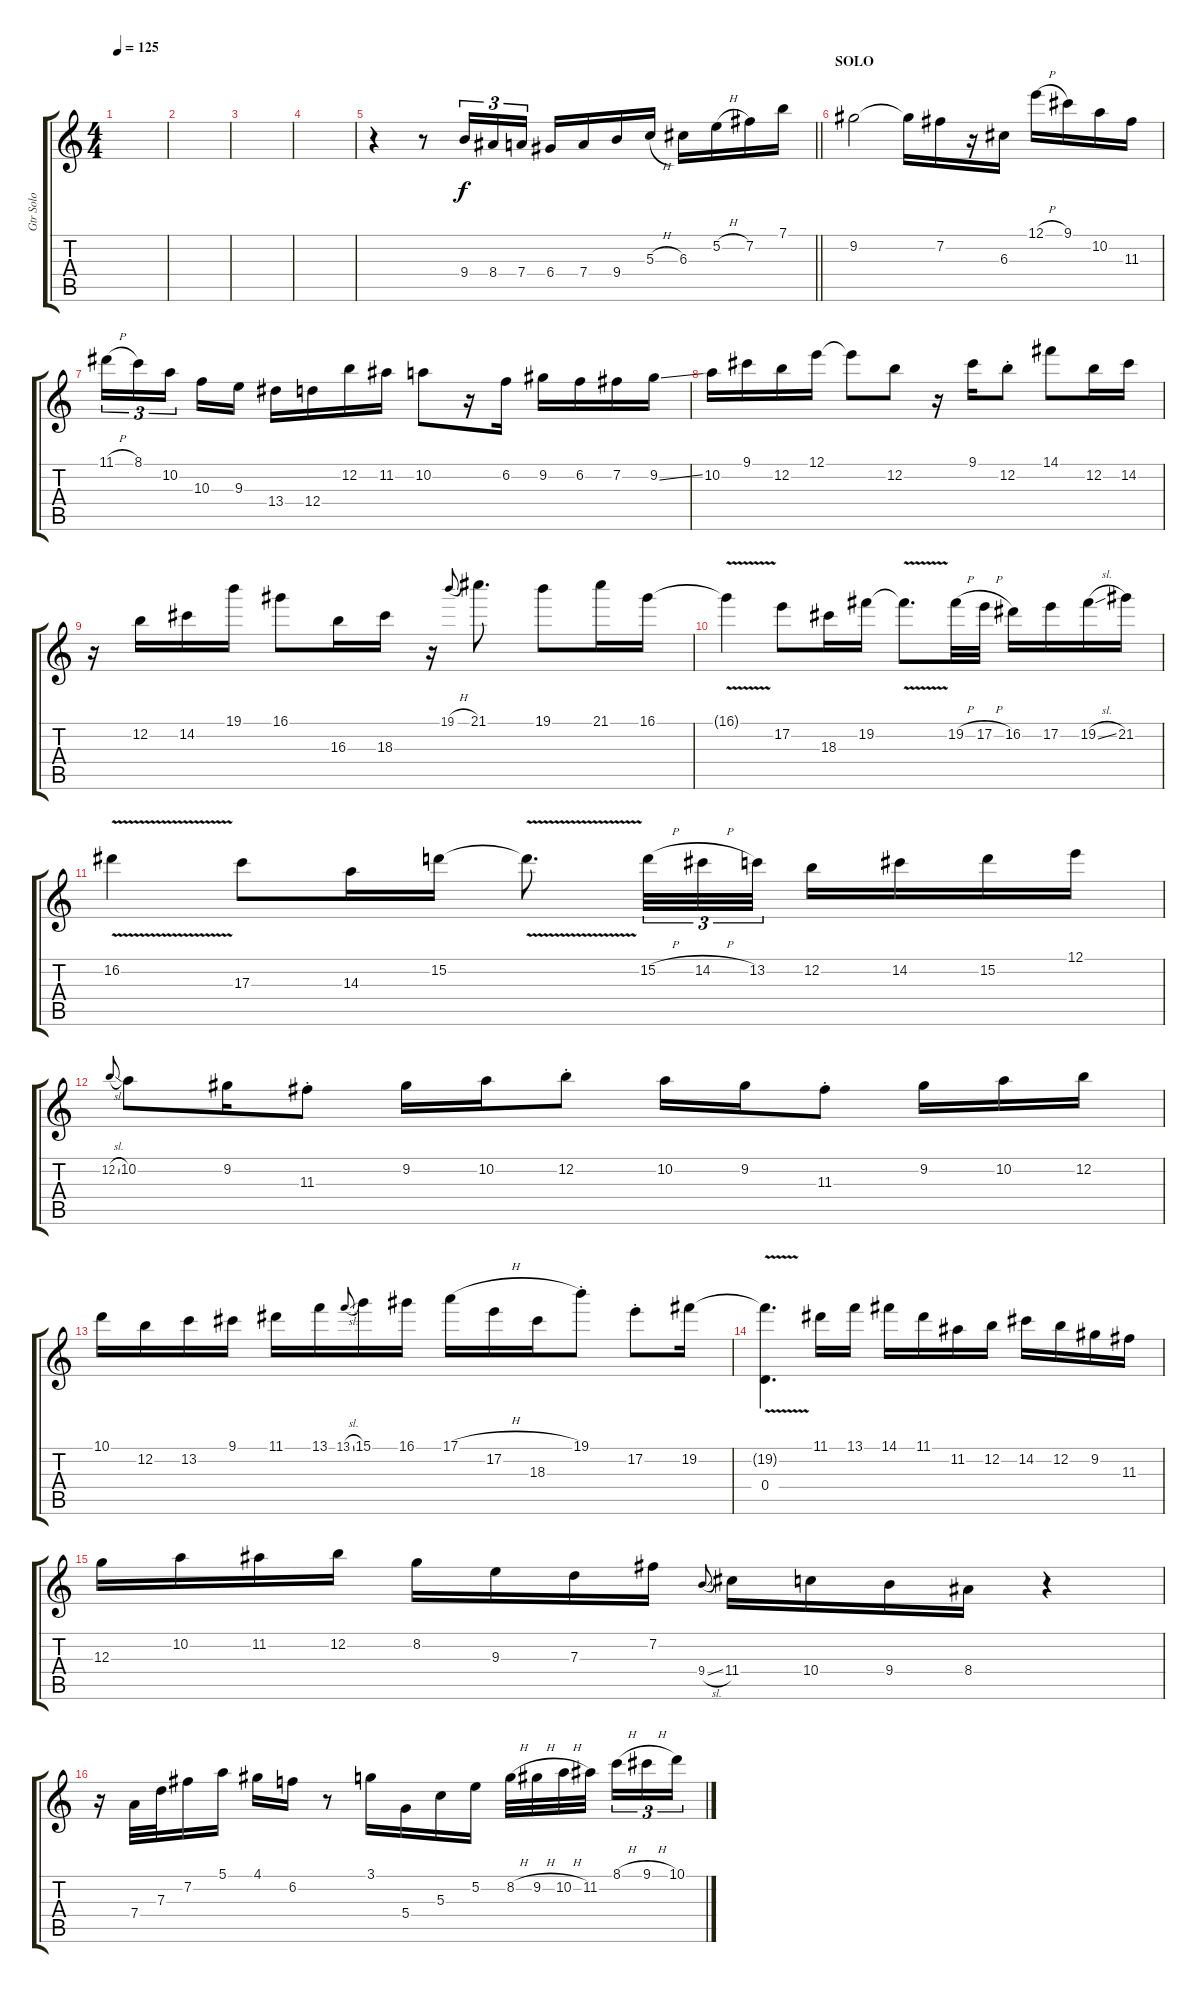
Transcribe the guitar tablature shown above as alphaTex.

\track ("Gtr Solo" "Gtr Solo") {instrument overdrivenguitar}
\staff {score tabs}
\tuning (E4 B3 G3 D3 A2 E2) {hide}
\ts (4 4)
\tempo 125
\clef g2
\ks c
|
|
|
|
\barLineRight lightlight
r.4{txt ""} r.8 9.4.16{tu (3 2)} 8.4.16{tu (3 2)} 7.4.16{tu (3 2)} 6.4.16 7.4.16 9.4.16 5.3{h}.16 6.3.16 5.2{h}.16 7.2.16 7.1.16 |
\section ("" "SOLO")
9.2.2 9.2{t}.16 7.2.16 r.16 6.3.16 12.1{h}.16 9.1.16 10.2.16 11.3.16 |
11.1{h}.16{tu (3 2)} 8.1.16{tu (3 2) txt ""} 10.2.16{tu (3 2) beam splitsecondary} 10.3.16 9.3.16 13.4.16 12.4.16 12.2.16 11.2.16 10.2.8 r.16 6.2.16 9.2.16 6.2.16 7.2.16 9.2{ss}.16 |
10.2.16 9.1.16 12.2.16 12.1.16 12.1{t}.8 12.2.8 r.16 9.1.16 12.2{st}.8 14.1.8 12.2.16 14.2.16 |
r.16 12.2.16 14.2.16 19.1.16 16.1.8 16.3.16 18.3.16 r.16 19.1{h}.8{gr onbeat} 21.1.8{d} 19.1.8 21.1.16 16.1.16 |
16.1{v t}.4{txt ""} 17.2.8 18.3.16 19.2.16 19.2{v t}.8{d} 19.2{h}.32 17.2{h}.32 16.2.16 17.2.16 19.2{sl}.16 21.2.16 |
16.2{v}.4 17.3.8 14.3.16 15.2.16 15.2{v t}.8{d} 15.2{h}.32{tu (3 2)} 14.2{h}.32{tu (3 2)} 13.2.32{tu (3 2)} 12.2.16 14.2.16 15.2.16 12.1.16 |
12.2{sl}.8{gr onbeat} 10.2.8 9.2.16 11.3{st}.8 9.2.16 10.2.16 12.2{st}.8 10.2.16 9.2.16 11.3{st}.8 9.2.16 10.2.16 12.2.16 |
10.1.16{txt ""} 12.2.16 13.2.16 9.1.16 11.1.16 13.1.16 13.1{sl}.8{gr onbeat} 15.1.16 16.1.16 17.1{h}.16 17.2.16 18.3.16 19.1{st}.8 17.2{st}.8 19.2.16 |
(19.2{v t} 0.4).4{d} 11.1.16 13.1.16 14.1.16 11.1.16 11.2.16 12.2.16 14.2.16 12.2.16 9.2.16 11.3.16 |
12.3.16 10.2.16 11.2.16 12.2.16 8.2.16 9.3.16 7.3.16 7.2.16 9.4{sl}.8{gr onbeat} 11.4.16 10.4.16 9.4.16 8.4.16 r.4 |
r.16{txt ""} 7.4.32 7.3.32 7.2.16 5.1.16 4.1.16 6.2.16 r.8 3.1.16 5.4.16 5.3.16 5.2.16 8.2{h}.32 9.2{h}.32 10.2{h}.32 11.2.32{beam splitsecondary} 8.1{h}.16{tu (3 2)} 9.1{h}.16{tu (3 2)} 10.1{h}.16{tu (3 2)}
